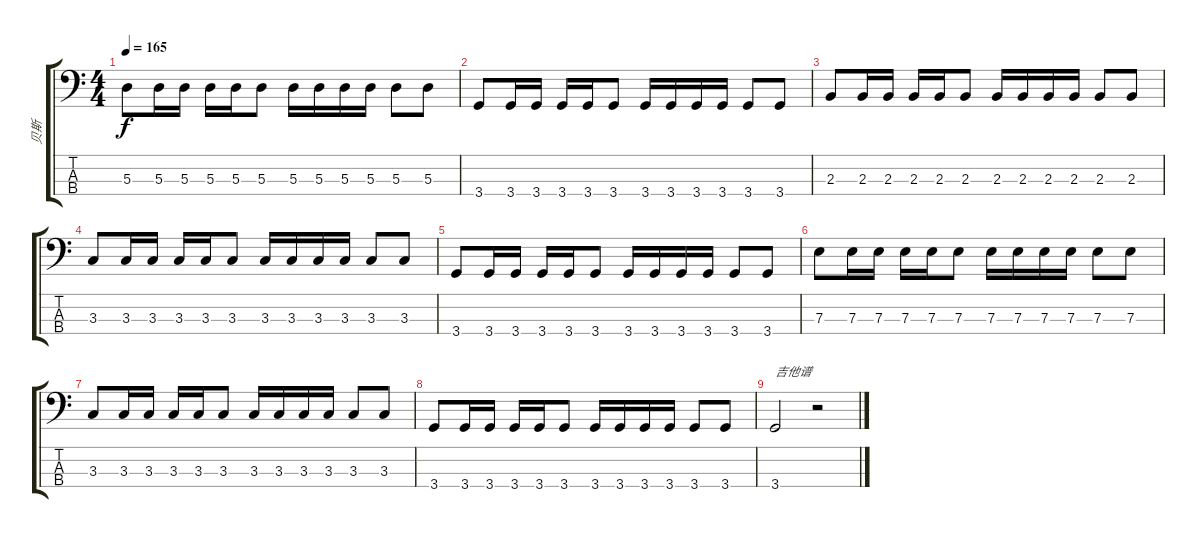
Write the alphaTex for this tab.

\track ("贝斯" "贝斯") {instrument electricbassfinger}
\staff {score tabs}
\tuning (G2 D2 A1 E1) {hide}
\ts (4 4)
\tempo 165
\clef f4
\ks c
5.3.8{dy f} 5.3.16 5.3.16 5.3.16 5.3.16 5.3.8 5.3.16 5.3.16 5.3.16 5.3.16 5.3.8 5.3.8 |
3.4.8 3.4.16 3.4.16 3.4.16 3.4.16 3.4.8 3.4.16 3.4.16 3.4.16 3.4.16 3.4.8 3.4.8 |
2.3.8 2.3.16 2.3.16 2.3.16 2.3.16 2.3.8 2.3.16 2.3.16 2.3.16 2.3.16 2.3.8 2.3.8 |
3.3.8 3.3.16 3.3.16 3.3.16 3.3.16 3.3.8 3.3.16 3.3.16 3.3.16 3.3.16 3.3.8 3.3.8 |
3.4.8 3.4.16 3.4.16 3.4.16 3.4.16 3.4.8 3.4.16 3.4.16 3.4.16 3.4.16 3.4.8 3.4.8 |
7.3.8 7.3.16 7.3.16 7.3.16 7.3.16 7.3.8 7.3.16 7.3.16 7.3.16 7.3.16 7.3.8 7.3.8 |
3.3.8 3.3.16 3.3.16 3.3.16 3.3.16 3.3.8 3.3.16 3.3.16 3.3.16 3.3.16 3.3.8 3.3.8 |
3.4.8 3.4.16 3.4.16 3.4.16 3.4.16 3.4.8 3.4.16 3.4.16 3.4.16 3.4.16 3.4.8 3.4.8 |
3.4.2{txt "吉他谱"} r.2
